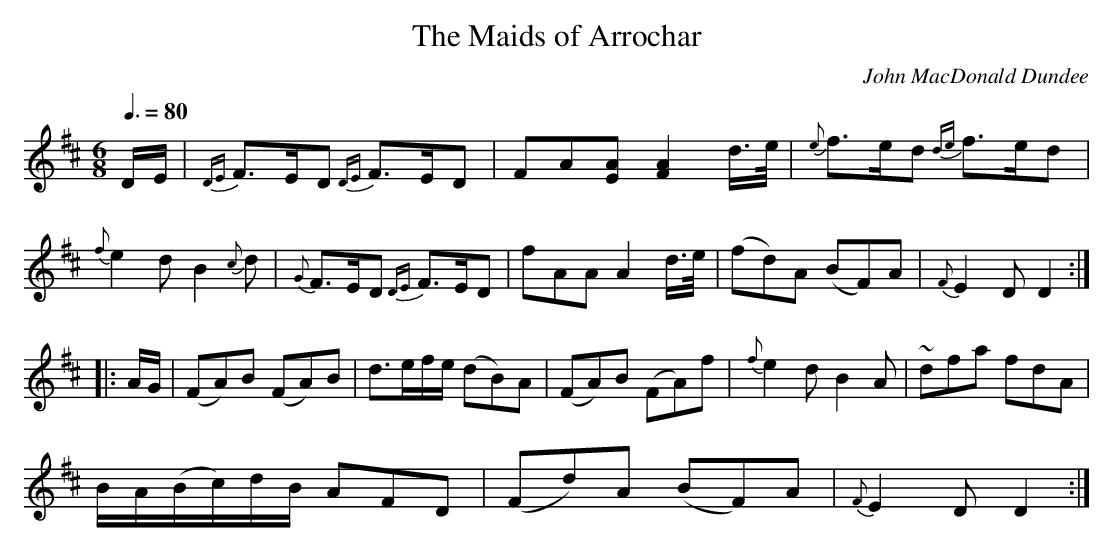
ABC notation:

X:1
T:Maids of Arrochar, The
C:John MacDonald Dundee
M:6/8
L:1/8
Q:3/8=80
K:D
D/E/|{DE}F>ED {DE}F>ED|FA[EA] [F2A2] d/>e/|{e}f>ed {de}f>ed|
{f}e2d B2{c}d|{G}F>ED {DE}F>ED|fAA A2 d/>e/|(fd)A (BF)A|{F}E2 D D2:|
|:A/G/|(FA)B (FA)B|d>ef/e/ (dB)A|(FA)B (FA)f|{f}e2d B2A|~dfa fdA|
B/A/(B/c/)d/B/ AFD|(Fd)A (BF)A|{F}E2D D2:|
